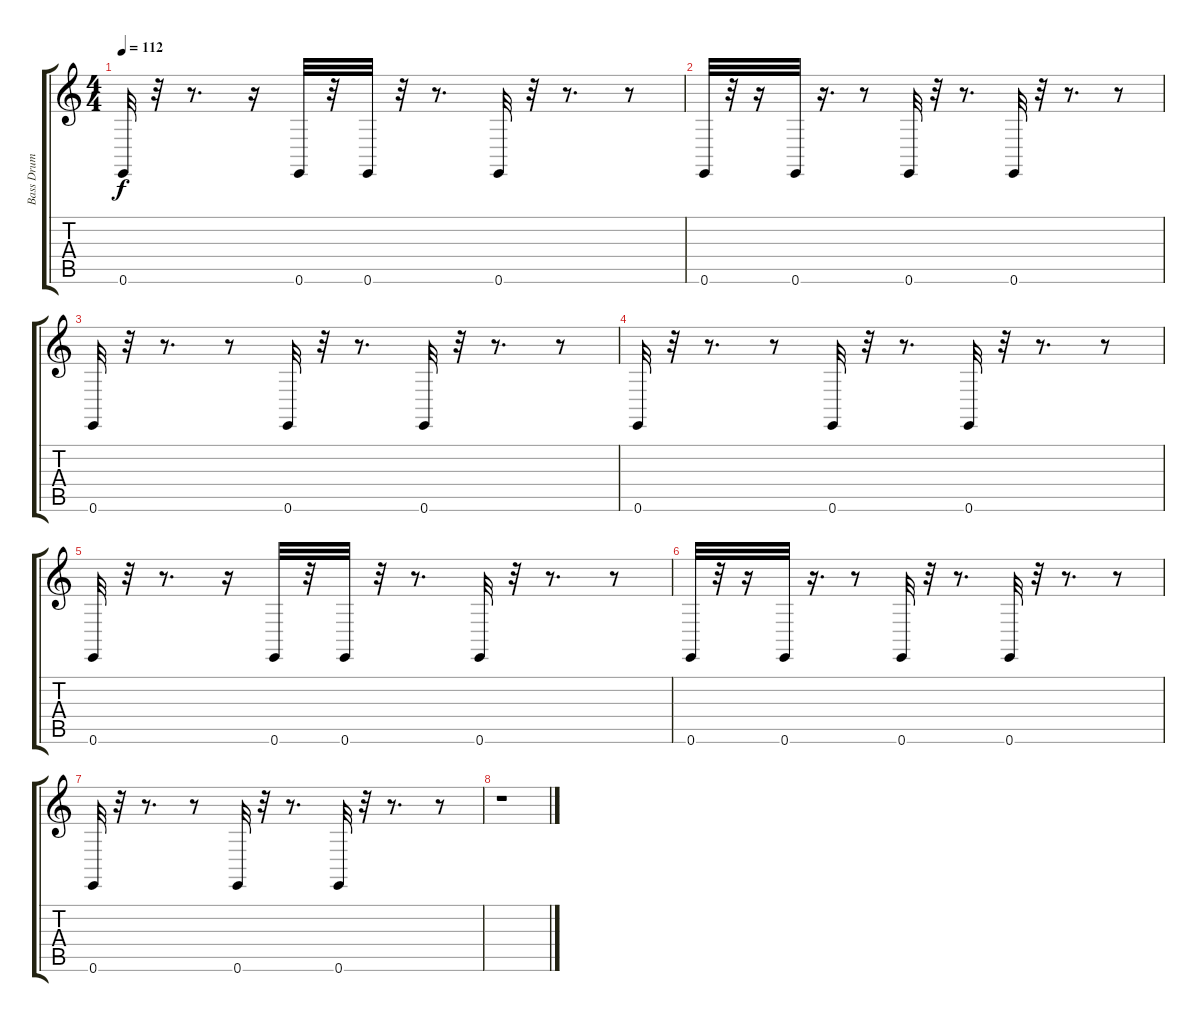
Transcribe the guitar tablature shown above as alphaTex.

\track ("Bass Drum" "Bass Drum") {instrument gunshot}
\staff {score tabs}
\tuning (E4 B3 G3 D3 A2 E2) {hide}
\ts (4 4)
\tempo 112
\clef g2
\ks c
0.6.32{dy f volume 13} r.32{volume 0} r.8{d} r.16 0.6.32{volume 13} r.32{volume 0} 0.6.32{volume 13} r.32{volume 0} r.8{d} 0.6.32{volume 13} r.32{volume 0} r.8{d} r.8 |
0.6.32{volume 13} r.32{volume 0} r.16 0.6.32{volume 13} r.16{d volume 0} r.8 0.6.32{volume 13} r.32{volume 0} r.8{d} 0.6.32{volume 13} r.32{volume 0} r.8{d} r.8 |
0.6.32{volume 13} r.32{volume 0} r.8{d} r.8 0.6.32{volume 13} r.32{volume 0} r.8{d} 0.6.32{volume 13} r.32{volume 0} r.8{d} r.8 |
0.6.32{volume 13} r.32{volume 0} r.8{d} r.8 0.6.32{volume 13} r.32{volume 0} r.8{d} 0.6.32{volume 13} r.32{volume 0} r.8{d} r.8 |
0.6.32{volume 13} r.32{volume 0} r.8{d} r.16 0.6.32{volume 13} r.32{volume 0} 0.6.32{volume 13} r.32{volume 0} r.8{d} 0.6.32{volume 13} r.32{volume 0} r.8{d} r.8 |
0.6.32{volume 13} r.32{volume 0} r.16 0.6.32{volume 13} r.16{d volume 0} r.8 0.6.32{volume 13} r.32{volume 0} r.8{d} 0.6.32{volume 13} r.32{volume 0} r.8{d} r.8 |
0.6.32{volume 13} r.32{volume 0} r.8{d} r.8 0.6.32{volume 13} r.32{volume 0} r.8{d} 0.6.32{volume 13} r.32{volume 0} r.8{d} r.8 |
r.1
